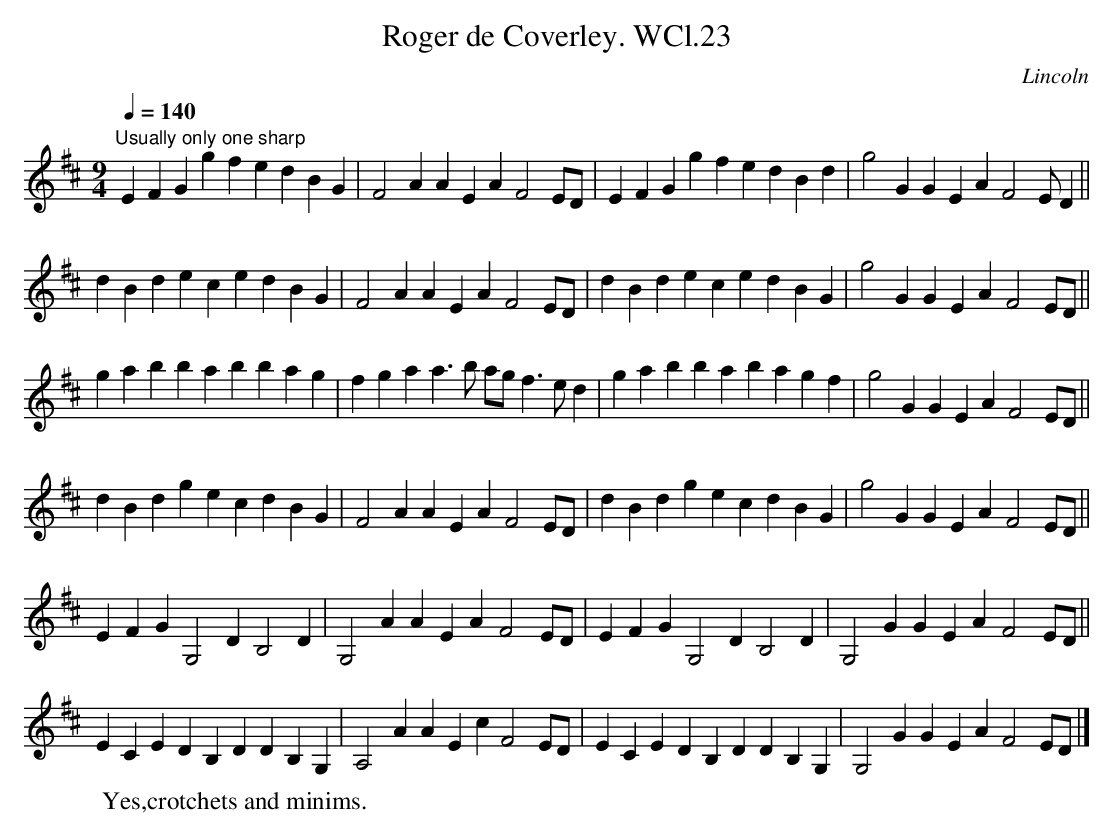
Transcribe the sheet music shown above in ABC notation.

X:1
T:Roger de Coverley. WCl.23
M:9/4
L:1/4
Q:140
O:Lincoln
K:D
"Usually only one sharp"EFGgfedBG|F2AAEAF2 E/2D/2|EFGgfedBd|g2GGEAF2E/2D
/2||!
dBdecedBG|F2AAEAF2E/2D/2|dBdecedBG|g2GGEAF2E/2D/2||!
gabbabbag|fgaa>b a/2g/2f>ed|gabbabagf|g2GGEAF2E/2D/2||!
dBdgecdBG|F2AAEAF2E/2D/2|dBdgecdBG|g2GGEAF2E/2D/2||!
EFGG,2DB,2D|G,2AAEAF2E/2D/2|EFGG,2DB,2D|G,2GGEAF2E/2D/2||!
ECEDB,DDB,G,|A,2AAEcF2E/2D/2|ECEDB,DDB,G,|G,2GGEAF2E/2D/2|]
W:Yes,crotchets and minims.
